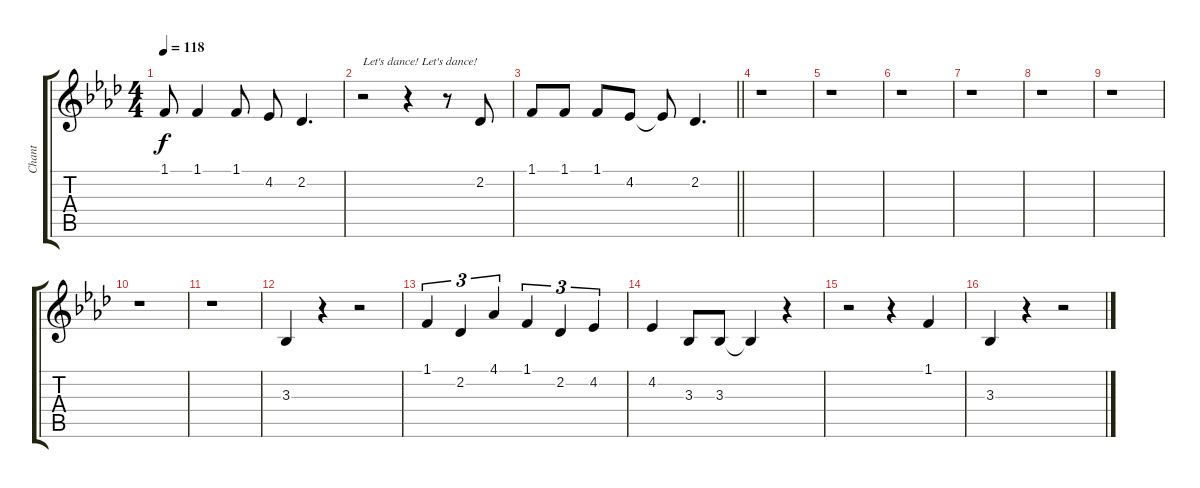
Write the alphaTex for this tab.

\track ("Chant" "Chant") {instrument baritonesax}
\staff {score tabs}
\tuning (E4 B3 G3 D3 A2 E2) {hide}
\ts (4 4)
\tempo 118
\clef g2
\ks ab
1.1.8{dy f} 1.1.4 1.1.8 4.2.8 2.2.4{d} |
r.2{txt "Let's dance! Let's dance!"} r.4 r.8 2.2.8 |
\barLineRight lightlight
1.1.8 1.1.8 1.1.8 4.2.8 4.2{t}.8 2.2.4{d} |
r.1 |
r.1 |
r.1 |
r.1 |
r.1 |
r.1 |
r.1 |
r.1 |
3.3.4 r.4 r.2 |
1.1.4{tu (3 2)} 2.2.4{tu (3 2)} 4.1.4{tu (3 2)} 1.1.4{tu (3 2)} 2.2.4{tu (3 2)} 4.2.4{tu (3 2)} |
4.2.4 3.3.8 3.3.8 3.3{t}.4 r.4 |
r.2 r.4 1.1.4 |
3.3.4{volume 0} r.4 r.2
